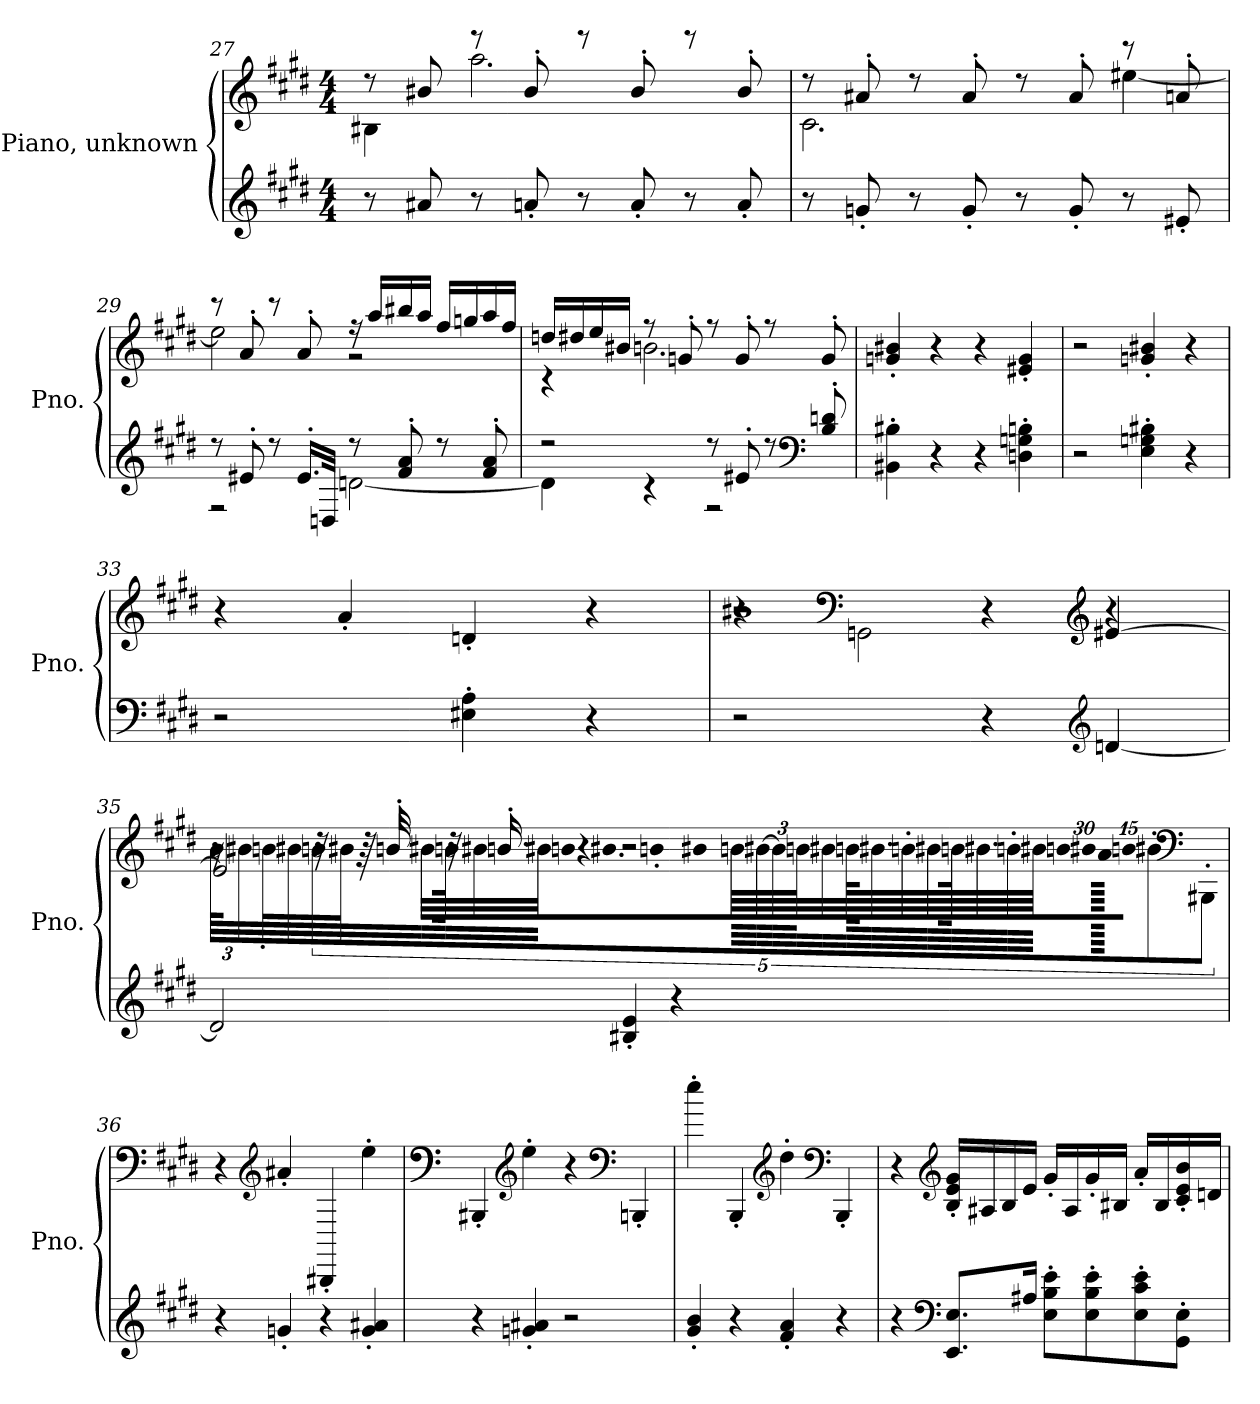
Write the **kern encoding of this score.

**kern	**kern
*part1	*part1
*staff2	*staff1
*I"Piano, unknown	*
*I'Pno.	*
*clefG2	*clefG2
*k[f#c#g#d#]	*k[f#c#g#d#]
*M4/4	*M4/4
=27	=27
*	*^
8r	8r	4B#X\
8a#X/	8b#X/	.
8r	8r	2.aa\
8an'/	8b#'/	.
8r	8r	.
8a'/	8b#'/	.
8r	8r	.
8a'/	8b#'/	.
!!LO:LB:g=z	!!
=28	=28	=28
8r	8r	2.c#\
8gn'/	8a#X'/	.
8r	8r	.
8g'/	8a#'/	.
8r	8r	.
8g'/	8a#'/	.
8r	8r	[4ee#X\
8e#X'/	8an'/	.
=29	=29	=29
*^	*	*
8r	2r	8r	2ee#\]
8e#X'/	.	8a'/	.
8r	.	8r	.
16.e#'/LL	.	8a'/	.
32Dn/JJk	.	.	.
8r	[2dn\	16r	2r
.	.	16aa/LL	.
8f#/' 8a/'	.	16bb#X/	.
.	.	16aa/JJ	.
8r	.	16ff#/LL	.
.	.	16ggn/	.
8f#/' 8a/'	.	16aa/	.
.	.	16ff#/JJ	.
!!LO:LB:g=z	!!
=30	=30	=30	=30
2r	4d\]	16ddn/LL	4r
.	.	16dd#X/	.
.	.	16ee/	.
.	.	16b#X/JJ	.
.	4r	8r	2.bn\
.	.	8gn'/	.
8r	2r	8r	.
8e#X'/	.	8g'/	.
8r	.	8r	.
*clefF4	*	*	*
8B/' 8dn/'	.	8g'/	.
*v	*v	*	*
*	*v	*v
=31	=31
4BB#X\' 4B#X\'	4gn/' 4b#X/'
4r	4r
4r	4r
4Dn\' 4Gn\' 4Bn\'	4e#X/' 4g/'
=32	=32
2r	2r
4E\' 4Gn\' 4B#X\'	4gn/' 4b#X/'
4r	4r
=33	=33
2r	4r
.	4a'/
4E#X\' 4A\'	4dn'/
4r	4r
!!LO:LB:g=z
=34	=34
*	*^
*	*	*^
2r	1b#X	4r	2r
*	*clefF4	*	*
.	.	2GGn\	.
4r	.	.	4r
*clefG2	*clefG2	*	*
[4dn/	.	4r	[4e#X/
!!LO:LB:g=z	!!	!!
=35	=35	=35	=35
*	*	*Xbrackettup	*
2d/]	16r	96b\KLLL	2e#/]
.	.	48b#X\	.
.	.	64bn'\L	.
.	.	64b#X\	.
*	*	*brackettup	*
.	32r	80bn\	.
.	.	80b#X\JJJJ	.
.	.	80r	.
.	32bn'/	.	.
.	.	40b#X\LLL	.
*	*	*Xbrackettup	*
.	32r	80bn\K	.
.	.	40b#X\	.
.	16.bn'/	.	.
.	.	40b#X\	.
.	.	128bn\KL	.
.	.	64.b#X\	.
.	.	64bn'\	.
.	.	64b#X\	.
.	4r	96bn\	.
.	.	[96b#X\	.
.	.	96b#\]	.
.	.	96bn\J	.
.	.	48b#X\	.
.	.	128bn\KL	.
.	.	64.b#X\	.
.	.	64bn'\	.
.	.	64b#X\	.
.	.	128bn\K	.
.	.	64.b#X\	.
.	.	64bn'\	.
.	.	64b#X\	.
!	!	!LO:N:vis=256	!
.	.	1920%17bn\K	.
!	!	!LO:N:vis=64	!
.	.	960%17b#X\	.
!	!	!LO:N:vis=64	!
.	.	960%17a\	.
.	.	1920ryy	.
!	!	!LO:N:vis=64	!
.	.	960%17bn\JJJJ	.
4B#X/' 4e/'	2r	4b#X'\	2r
*	*clefF4	*	*
4r	.	4BBB#X'\	.
*	*v	*v	*v
!!LO:PB:g=z
=36	=36
4r	4r
*	*clefG2
4gn'/	4a#X'/
4r	4BBB#X'/
4g/' 4a#X/'	4ee'\
=37	=37
*	*clefF4
4r	4BBB#X'/
*	*clefG2
4gn/' 4a#X/'	4ee'\
2r	4r
*	*clefF4
.	4BBBn'/
=38	=38
4g#/' 4b/'	4ee'\
4r	4BBB'/
*	*clefG2
4f#/' 4a/'	4dd#'\
*	*clefF4
4r	4BBB'/
!!LO:LB:g=z
=39	=39
4r	4r
*clefF4	*clefG2
8.EE/ 8.E/L	16B/' 16e/' 16g#/'LL
.	16A#X/
.	16B/
16A#X/Jk	16e/JJ
8E\' 8B\' 8e\'L	16g#'/LL
.	16A#/
8E\' 8B\' 8e\'	16g#'/
.	16B#X/JJ
8E\' 8c#\' 8e\'	16a'/LL
.	16B#/
8GG#\' 8E\'J	16c#/' 16e/' 16b/'
.	16dn/JJ
=	=
*-	*-
